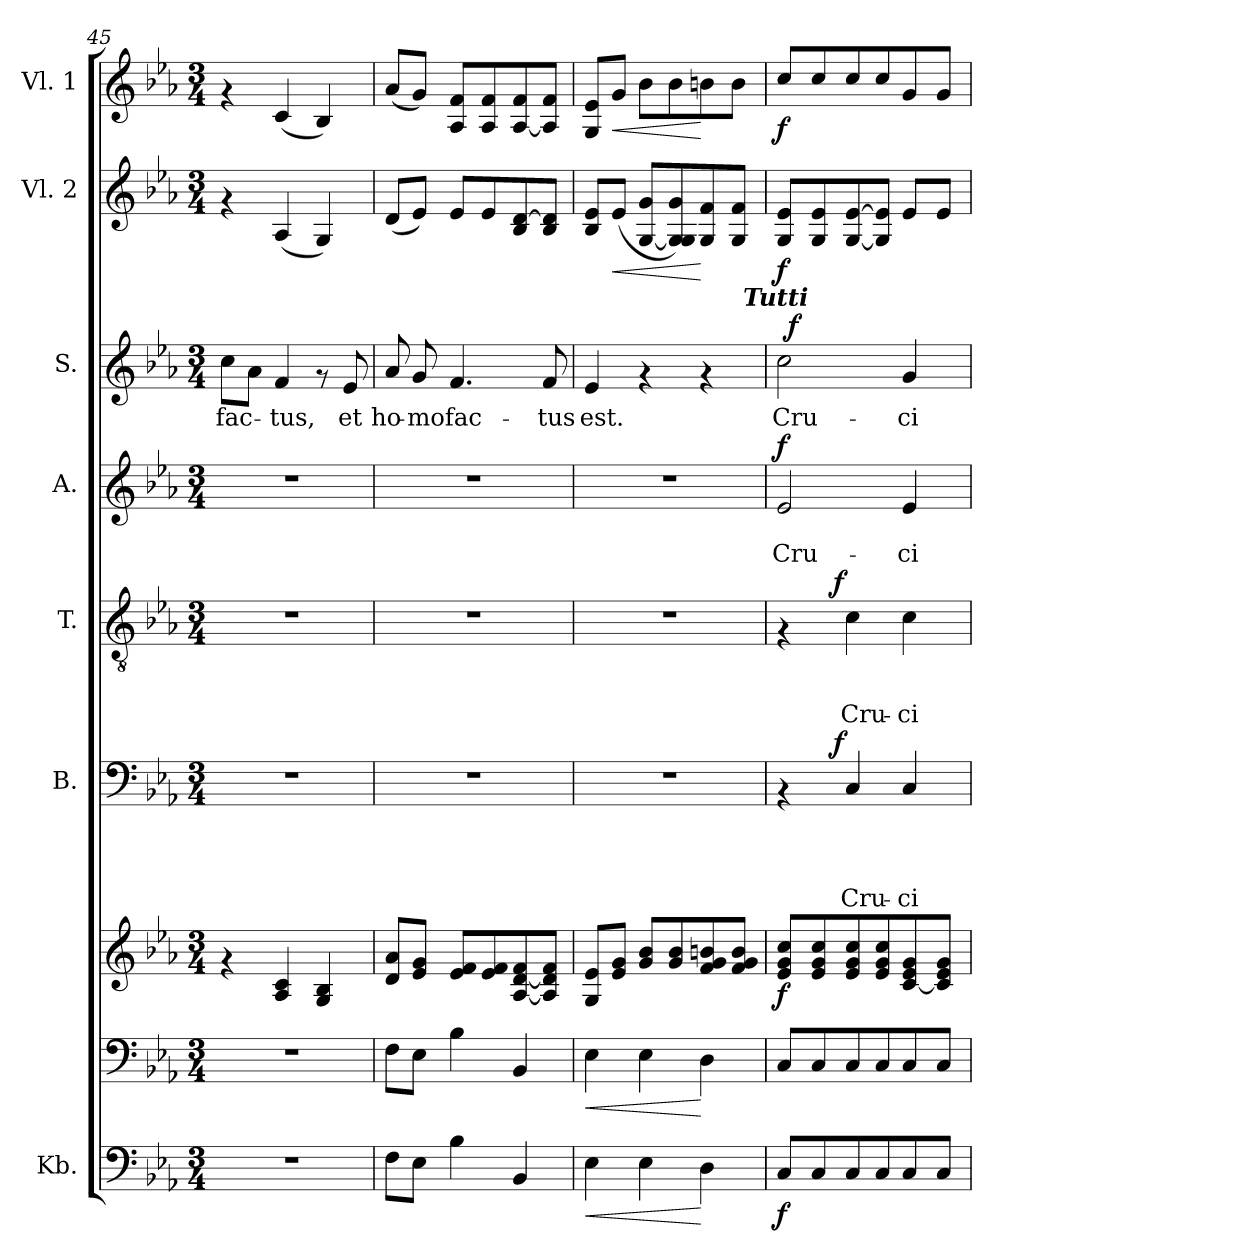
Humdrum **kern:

**kern	**dynam	**kern	**dynam	**kern	**dynam	**kern	**text	**text	**text	**text	**dynam	**kern	**text	**text	**text	**dynam	**kern	**text	**text	**dynam	**kern	**text	**dynam	**kern	**dynam	**kern	**dynam
*part9	*part9	*part8	*part8	*part7	*part7	*part6	*part6	*part6	*part6	*part6	*part6	*part5	*part5	*part5	*part5	*part5	*part4	*part4	*part4	*part4	*part3	*part3	*part3	*part2	*part2	*part1	*part1
*staff9	*staff9	*staff8	*staff8	*staff7	*staff7	*staff6	*staff6	*staff6	*staff6	*staff6	*staff6	*staff5	*staff5	*staff5	*staff5	*staff5	*staff4	*staff4	*staff4	*staff4	*staff3	*staff3	*staff3	*staff2	*staff2	*staff1	*staff1
*I"Kb.	*	*	*	*	*	*I"B.	*	*	*	*	*	*I"T.	*	*	*	*	*I"A.	*	*	*	*I"S.	*	*	*I"Vl. 2	*	*I"Vl. 1	*
*I'Kb.	*	*	*	*	*	*I'B.	*	*	*	*	*	*I'T.	*	*	*	*	*I'A.	*	*	*	*I'S.	*	*	*I'Vl. 2	*	*I'Vl. 1	*
*clefF4	*	*clefF4	*	*clefG2	*	*clefF4	*	*	*	*	*	*clefGv2	*	*	*	*	*clefG2	*	*	*	*clefG2	*	*	*clefG2	*	*clefG2	*
*k[b-e-a-]	*	*k[b-e-a-]	*	*k[b-e-a-]	*	*k[b-e-a-]	*	*	*	*	*	*k[b-e-a-]	*	*	*	*	*k[b-e-a-]	*	*	*	*k[b-e-a-]	*	*	*k[b-e-a-]	*	*k[b-e-a-]	*
*E-:	*	*E-:	*	*E-:	*	*E-:	*	*	*	*	*	*E-:	*	*	*	*	*E-:	*	*	*	*E-:	*	*	*E-:	*	*E-:	*
*M3/4	*	*M3/4	*	*M3/4	*	*M3/4	*	*	*	*	*	*M3/4	*	*	*	*	*M3/4	*	*	*	*M3/4	*	*	*M3/4	*	*M3/4	*
=45	=45	=45	=45	=45	=45	=45	=45	=45	=45	=45	=45	=45	=45	=45	=45	=45	=45	=45	=45	=45	=45	=45	=45	=45	=45	=45	=45
!	!	!	!	!	!	!	!	!	!	!	!	!	!	!	!	!	!	!	!	!	!	!LO:LY:b	!	!	!	!	!
2.r	.	2.r	.	4rf	.	2.r	.	.	.	.	.	2.r	.	.	.	.	2.r	.	.	.	8cc\L	fac-	.	4rf	.	4rf	.
.	.	.	.	.	.	.	.	.	.	.	.	.	.	.	.	.	.	.	.	.	8a-\J	.	.	.	.	.	.
!	!	!	!	!	!	!	!	!	!	!	!	!	!	!	!	!	!	!	!	!	!	!LO:LY:b	!	!	!	!	!
.	.	.	.	4A-/ 4c/	.	.	.	.	.	.	.	.	.	.	.	.	.	.	.	.	4f/	-tus,	.	(<4A-/	.	(<4c/	.
.	.	.	.	4G/ 4B-/	.	.	.	.	.	.	.	.	.	.	.	.	.	.	.	.	8rf	.	.	4G/)	.	4B-/)	.
!	!	!	!	!	!	!	!	!	!	!	!	!	!	!	!	!	!	!	!	!	!	!LO:LY:b	!	!	!	!	!
.	.	.	.	.	.	.	.	.	.	.	.	.	.	.	.	.	.	.	.	.	8e-/	et	.	.	.	.	.
!!LO:PB:g=z
=46	=46	=46	=46	=46	=46	=46	=46	=46	=46	=46	=46	=46	=46	=46	=46	=46	=46	=46	=46	=46	=46	=46	=46	=46	=46	=46	=46
!	!	!	!	!	!	!	!	!	!	!	!	!	!	!	!	!	!	!	!	!	!	!LO:LY:b	!	!	!	!	!
8F\L	.	8F\L	.	8d/ 8a-/L	.	2.r	.	.	.	.	.	2.r	.	.	.	.	2.r	.	.	.	8a-/	ho-	.	(<8d/L	.	(<8a-/L	.
!	!	!	!	!	!	!	!	!	!	!	!	!	!	!	!	!	!	!	!	!	!	!LO:LY:b	!	!	!	!	!
8E-\J	.	8E-\J	.	8e-/ 8g/J	.	.	.	.	.	.	.	.	.	.	.	.	.	.	.	.	8g/	-mo	.	8e-/J)	.	8g/J)	.
!	!	!	!	!	!	!	!	!	!	!	!	!	!	!	!	!	!	!	!	!	!	!LO:LY:b	!	!	!	!	!
4B-\	.	4B-\	.	8e-/ 8f/L	.	.	.	.	.	.	.	.	.	.	.	.	.	.	.	.	4.f/	fac-	.	8e-/L	.	8A-/ 8f/L	.
.	.	.	.	8e-/ 8f/	.	.	.	.	.	.	.	.	.	.	.	.	.	.	.	.	.	.	.	8e-/	.	8A-/ 8f/	.
4BB-/	.	4BB-/	.	[>8A-/ [<8d/ 8f/	.	.	.	.	.	.	.	.	.	.	.	.	.	.	.	.	.	.	.	8B-/ [<8d/	.	[>8A-/ 8f/	.
!	!	!	!	!	!	!	!	!	!	!	!	!	!	!	!	!	!	!	!	!	!	!LO:LY:b	!	!	!	!	!
.	.	.	.	8A-/] 8d/] 8f/J	.	.	.	.	.	.	.	.	.	.	.	.	.	.	.	.	8f/	-tus	.	8B-/ 8d/]J	.	8A-/] 8f/J	.
=47	=47	=47	=47	=47	=47	=47	=47	=47	=47	=47	=47	=47	=47	=47	=47	=47	=47	=47	=47	=47	=47	=47	=47	=47	=47	=47	=47
!	!LO:HP:b	!	!LO:HP:b	!	!	!	!	!	!	!	!	!	!	!	!	!	!	!	!	!	!	!LO:LY:b	!	!	!	!	!
*	*	*	*	*	*	*	*	*	*	*	*	*	*	*	*	*	*	*	*	*	*^	*	*	*	*	*	*
4E-\	<	4E-\	<	8G/ 8e-/L	.	2.r	.	.	.	.	.	2.r	.	.	.	.	2.r	.	.	.	4e-/	2ryy	est.	.	8B-/ 8e-/L	.	8G/ 8e-/L	.
!	!	!	!	!	!	!	!	!	!	!	!	!	!	!	!	!	!	!	!	!	!	!	!	!	!	!LO:HP:b	!	!LO:HP:b
.	.	.	.	8e-/ 8g/J	.	.	.	.	.	.	.	.	.	.	.	.	.	.	.	.	.	.	.	.	(<8e-/J	<	8g/J	<
4E-\	.	4E-\	.	8g/ 8b-/L	.	.	.	.	.	.	.	.	.	.	.	.	.	.	.	.	4rf	.	.	.	[>8G/ 8g/L	.	8b-\L	.
.	.	.	.	8g/ 8b-/	.	.	.	.	.	.	.	.	.	.	.	.	.	.	.	.	.	.	.	.	8G/] 8G/ 8g/)	.	8b-\	.
4D\	[	4D\	[	8f/ 8g/ 8bn/	.	.	.	.	.	.	.	.	.	.	.	.	.	.	.	.	4rf	8ryy	.	.	8G/ 8f/	[	8bn\	[
.	.	.	.	8f/ 8g/ 8b/J	.	.	.	.	.	.	.	.	.	.	.	.	.	.	.	.	.	32ryy	.	.	8G/ 8f/J	.	8b\J	.
!	!	!	!	!	!	!	!	!	!	!	!	!	!	!	!	!	!	!	!	!	!	!LO:TX:a:Bi:t=Tutti	!	!	!	!	!	!
.	.	.	.	.	.	.	.	.	.	.	.	.	.	.	.	.	.	.	.	.	.	16.ryy	.	.	.	.	.	.
=48	=48	=48	=48	=48	=48	=48	=48	=48	=48	=48	=48	=48	=48	=48	=48	=48	=48	=48	=48	=48	=48	=48	=48	=48	=48	=48	=48	=48
!	!LO:DY:b	!	!	!	!LO:DY:b	!	!	!	!	!	!	!	!	!	!	!	!	!	!LO:LY:b	!LO:DY:a	!	!	!LO:LY:b	!	!	!LO:DY:b	!	!LO:DY:b
*	*	*	*	*	*	*^	*	*	*	*	*	*^	*	*	*	*	*	*	*	*	*	*	*	*	*	*	*	*
8C/L	f	8C/L	.	8e-/ 8g/ 8cc/L	f	4rAA	8..ryy	.	.	.	.	.	4rF	8..ryy	.	.	.	.	2e-/	.	Cru-	f	2cc\	32ryy	Cru-	.	8G/ 8e-/L	f	8cc/L	f
!	!	!	!	!	!	!	!	!	!	!	!	!	!	!	!	!	!	!	!	!	!	!	!	!	!	!LO:DY:a	!	!	!	!
.	.	.	.	.	.	.	.	.	.	.	.	.	.	.	.	.	.	.	.	.	.	.	.	2ryy	.	f	.	.	.	.
8C/	.	8C/	.	8e-/ 8g/ 8cc/	.	.	.	.	.	.	.	.	.	.	.	.	.	.	.	.	.	.	.	.	.	.	8G/ 8e-/	.	8cc/	.
!	!	!	!	!	!	!	!	!	!	!	!	!LO:DY:a	!	!	!	!	!	!LO:DY:a	!	!	!	!	!	!	!	!	!	!	!	!
.	.	.	.	.	.	.	2ryy	.	.	.	.	f	.	2ryy	.	.	.	f	.	.	.	.	.	.	.	.	.	.	.	.
!	!	!	!	!	!	!	!	!	!	!	!LO:LY:b	!	!	!	!	!	!LO:LY:b	!	!	!	!	!	!	!	!	!	!	!	!	!
8C/	.	8C/	.	8e-/ 8g/ 8cc/	.	4C/	.	.	.	.	Cru-	.	4c\	.	.	.	Cru-	.	.	.	.	.	.	.	.	.	[>8G/ [<8e-/	.	8cc/	.
8C/	.	8C/	.	8e-/ 8g/ 8cc/	.	.	.	.	.	.	.	.	.	.	.	.	.	.	.	.	.	.	.	.	.	.	8G/] 8e-/]J	.	8cc/	.
!	!	!	!	!	!	!	!	!	!	!	!LO:LY:b	!	!	!	!	!	!LO:LY:b	!	!	!	!LO:LY:b	!	!	!	!LO:LY:b	!	!	!	!	!
8C/	.	8C/	.	[>8c/ 8e-/ 8g/	.	4C/	.	.	.	.	-ci-	.	4c\	.	.	.	-ci-	.	4e-/	.	-ci-	.	4g/	.	-ci-	.	8e-/L	.	8g/	.
.	.	.	.	.	.	.	.	.	.	.	.	.	.	.	.	.	.	.	.	.	.	.	.	8..ryy	.	.	.	.	.	.
8C/J	.	8C/J	.	8c/] 8e-/ 8g/J	.	.	.	.	.	.	.	.	.	.	.	.	.	.	.	.	.	.	.	.	.	.	8e-/J	.	8g/J	.
.	.	.	.	.	.	.	32ryy	.	.	.	.	.	.	32ryy	.	.	.	.	.	.	.	.	.	.	.	.	.	.	.	.
*	*	*	*	*	*	*v	*v	*	*	*	*	*	*	*	*	*	*	*	*	*	*	*	*v	*v	*	*	*	*	*	*
*	*	*	*	*	*	*	*	*	*	*	*	*v	*v	*	*	*	*	*	*	*	*	*	*	*	*	*	*	*
=	=	=	=	=	=	=	=	=	=	=	=	=	=	=	=	=	=	=	=	=	=	=	=	=	=	=	=
*-	*-	*-	*-	*-	*-	*-	*-	*-	*-	*-	*-	*-	*-	*-	*-	*-	*-	*-	*-	*-	*-	*-	*-	*-	*-	*-	*-
